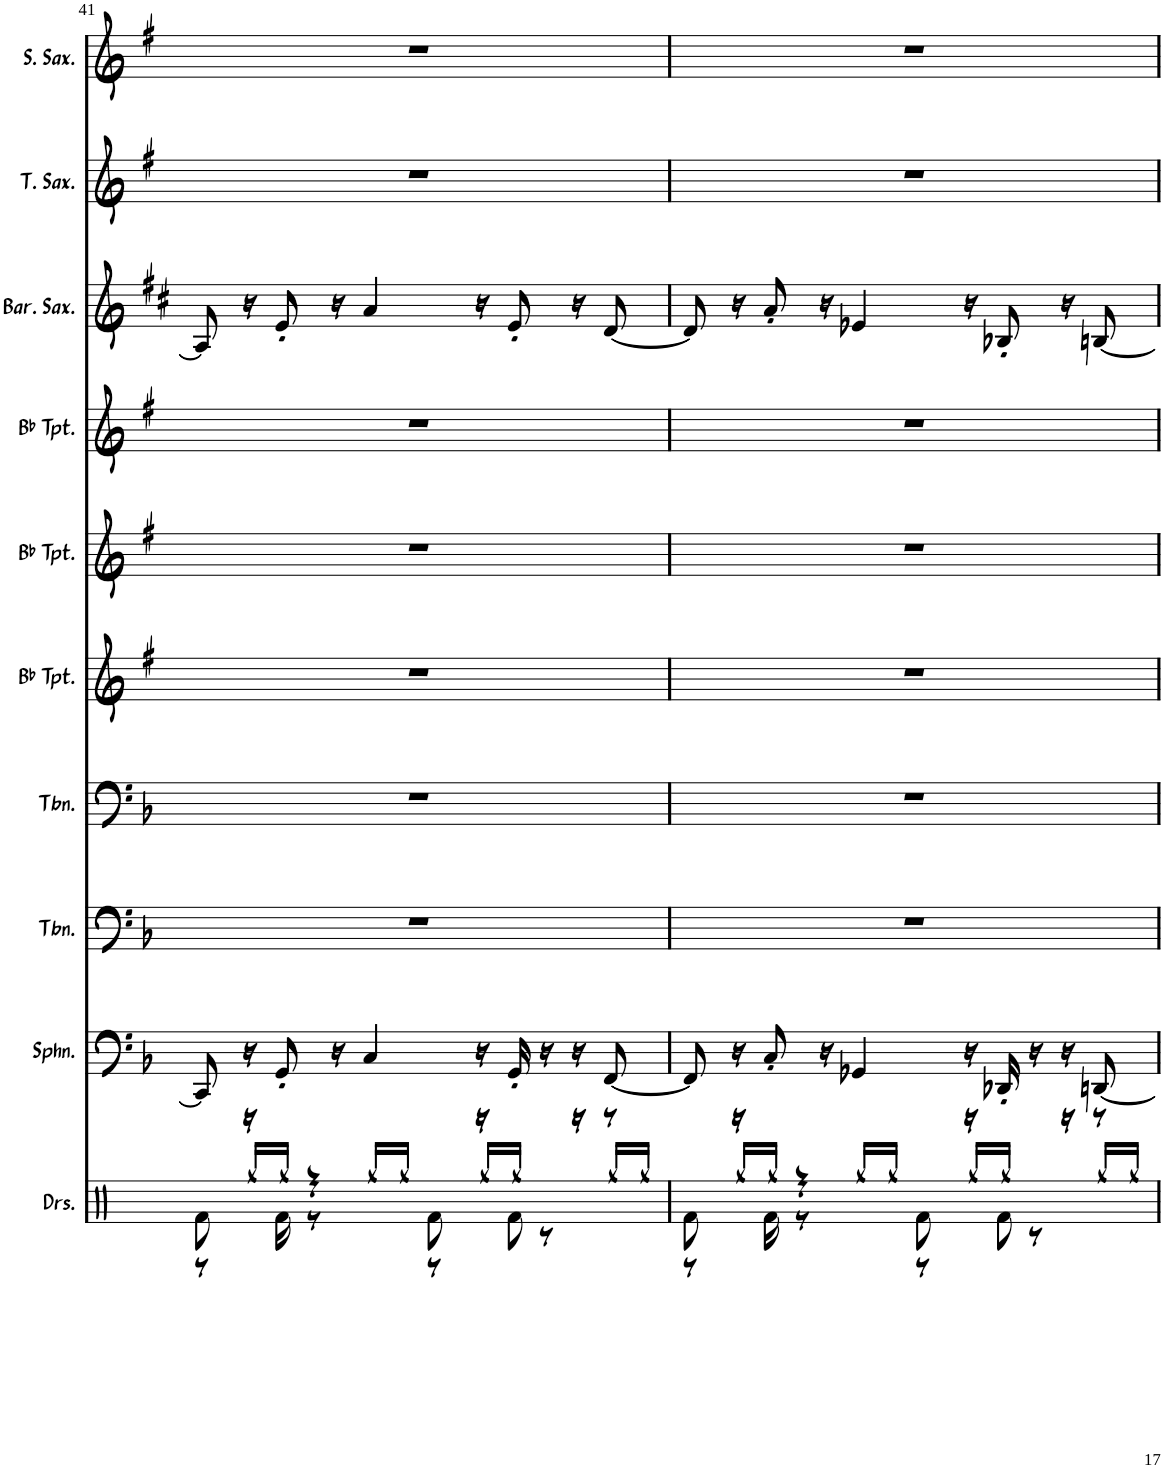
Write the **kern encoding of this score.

**kern	**kern	**kern	**kern	**kern	**kern	**kern	**kern	**kern	**kern
*part10	*part9	*part8	*part7	*part6	*part5	*part4	*part3	*part2	*part1
*staff10	*staff9	*staff8	*staff7	*staff6	*staff5	*staff4	*staff3	*staff2	*staff1
*I"Drumset	*I"Sousaphone	*I"Trombone	*I"Trombone	*I"Bb Trumpet	*I"Bb Trumpet	*I"Bb Trumpet	*I"Baritone Saxophone	*I"Tenor Saxophone	*I"Soprano Saxophone
*I'Drs.	*I'Sphn.	*I'Tbn.	*I'Tbn.	*I'Bb Tpt.	*I'Bb Tpt.	*I'Bb Tpt.	*I'Bar. Sax.	*I'T. Sax.	*I'S. Sax.
!!LO:PB:g=z
*clefX	*clefF4	*clefF4	*clefF4	*clefG2	*clefG2	*clefG2	*clefG2	*clefG2	*clefG2
*	*	*	*	*Trd1c2	*Trd1c2	*Trd1c2	*Trd12c21	*Trd8c14	*Trd1c2
*k[b-]	*k[b-]	*k[b-]	*k[b-]	*k[f#]	*k[f#]	*k[f#]	*k[f#c#]	*k[f#]	*k[f#]
*F:	*F:	*F:	*F:	*G:	*G:	*G:	*D:	*G:	*G:
*M4/4	*M4/4	*M4/4	*M4/4	*M4/4	*M4/4	*M4/4	*M4/4	*M4/4	*M4/4
=41	=41	=41	=41	=41	=41	=41	=41	=41	=41
*^	*	*	*	*	*	*	*	*	*
8Rf\	8r	8CC/]	1r	1r	1r	1r	1r	8A/]	1r	1r
16r	16Rgg/LL	16r	.	.	.	.	.	16r	.	.
16Rf\	16Rgg/JJ	8GG'/	.	.	.	.	.	8e'/	.	.
4r	8r	.	.	.	.	.	.	.	.	.
.	.	16r	.	.	.	.	.	16r	.	.
.	16Rgg/LL	4C/	.	.	.	.	.	4a/	.	.
.	16Rgg/JJ	.	.	.	.	.	.	.	.	.
8Rf\	8r	.	.	.	.	.	.	.	.	.
16r	16Rgg/LL	16r	.	.	.	.	.	16r	.	.
8Rf\	16Rgg/JJ	16GG'/	.	.	.	.	.	8e'/	.	.
.	8r	16r	.	.	.	.	.	.	.	.
16r	.	16r	.	.	.	.	.	16r	.	.
8r	16Rgg/LL	[8FF/	.	.	.	.	.	[8d/	.	.
.	16Rgg/JJ	.	.	.	.	.	.	.	.	.
=42	=42	=42	=42	=42	=42	=42	=42	=42	=42	=42
8Rf\	8r	8FF/]	1r	1r	1r	1r	1r	8d/]	1r	1r
16r	16Rgg/LL	16r	.	.	.	.	.	16r	.	.
16Rf\	16Rgg/JJ	8C'/	.	.	.	.	.	8a'/	.	.
4r	8r	.	.	.	.	.	.	.	.	.
.	.	16r	.	.	.	.	.	16r	.	.
.	16Rgg/LL	4GG-X/	.	.	.	.	.	4e-X/	.	.
.	16Rgg/JJ	.	.	.	.	.	.	.	.	.
8Rf\	8r	.	.	.	.	.	.	.	.	.
16r	16Rgg/LL	16r	.	.	.	.	.	16r	.	.
8Rf\	16Rgg/JJ	16DD-X'/	.	.	.	.	.	8B-X'/	.	.
.	8r	16r	.	.	.	.	.	.	.	.
16r	.	16r	.	.	.	.	.	16r	.	.
8r	16Rgg/LL	[8DDn/	.	.	.	.	.	[8Bn/	.	.
.	16Rgg/JJ	.	.	.	.	.	.	.	.	.
*v	*v	*	*	*	*	*	*	*	*	*
=	=	=	=	=	=	=	=	=	=
*-	*-	*-	*-	*-	*-	*-	*-	*-	*-
